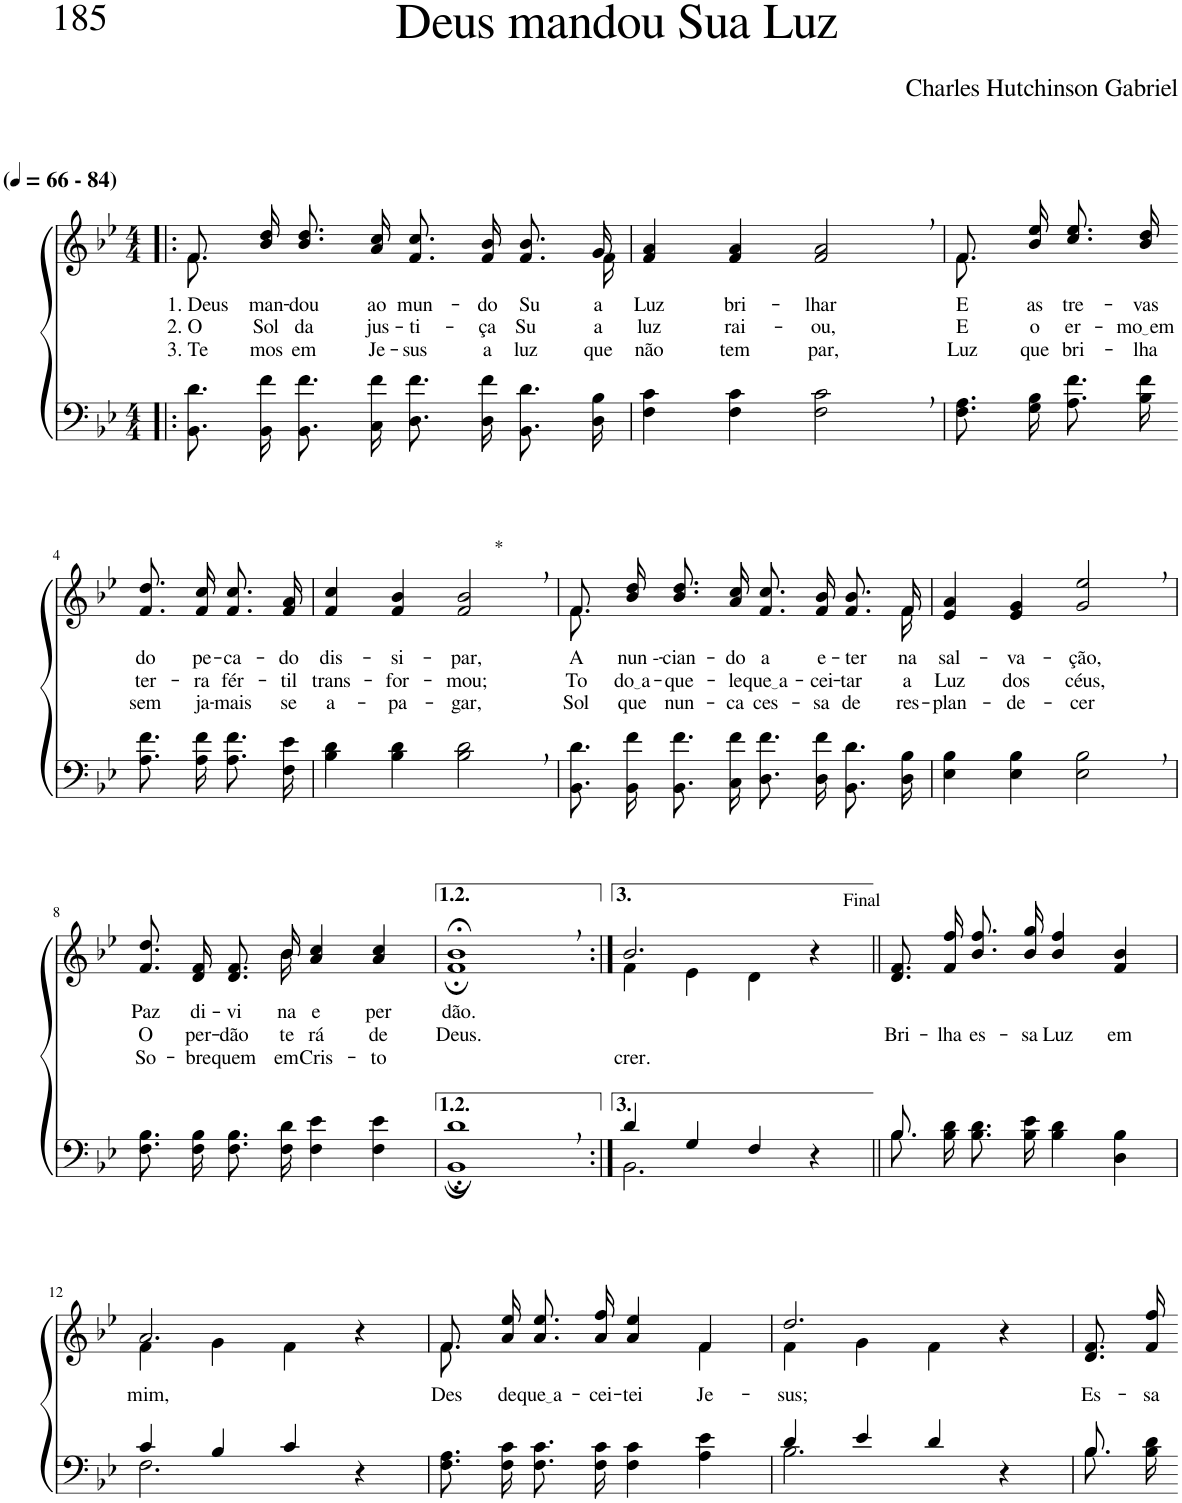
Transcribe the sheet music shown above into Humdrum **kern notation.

**kern	**kern	**text	**text	**text
*part2	*part1	*part1	*part1	*part1
*staff2	*staff1	*staff1	*staff1	*staff1
*I"Parte III e IV	*I"Parte I e II	*	*	*
*clefF4	*clefG2	*	*	*
*Trd2c3	*Trd2c3	*	*	*
*k[b-e-]	*k[b-e-]	*	*	*
*M4/4	*M4/4	*	*	*
*MM66	*MM66	*	*	*
=1!|:	=1!|:	=1!|:	=1!|:	=1!|:
*	*^	*	*	*
!	!LO:TX:a:B:t=(	!	!	!	!
!	!LO:TX:a:B:t=- 84)	!	!	!	!
!	!	!	!LO:LY:b	!LO:LY:b	!LO:LY:b
8.BB-\ 8.d\L	8.f/L	8.f\L	1. Deus	2. O	3. Te-
!	!	!	!LO:LY:b	!LO:LY:b	!LO:LY:b
16BB-\ 16f\Jk	16b-/ 16dd/Jk	2.ryy	man-	Sol	-mos
!	!	!	!LO:LY:b	!LO:LY:b	!LO:LY:b
8.BB-\ 8.f\L	8.b-\ 8.dd\L	.	-dou	da	em
!	!	!	!LO:LY:b	!LO:LY:b	!LO:LY:b
16C\ 16f\Jk	16a\ 16cc\Jk	.	ao	jus-	Je-
!	!	!	!LO:LY:b	!LO:LY:b	!LO:LY:b
8.D\ 8.f\L	8.f/ 8.cc/L	.	mun-	-ti-	-sus
!	!	!	!LO:LY:b	!LO:LY:b	!LO:LY:b
16D\ 16f\Jk	16f/ 16b-/Jk	.	-do	-ça	a
!	!	!	!LO:LY:b	!LO:LY:b	!LO:LY:b
8.BB-\ 8.d\L	8.f/ 8.b-/L	.	Su-	Su	luz
!	!	!	!LO:LY:b	!LO:LY:b	!LO:LY:b
16D\ 16B-\Jk	16g/Jk	16f\Jk	-a	a	que
=2	=2	=2	=2	=2	=2
!	!	!	!LO:LY:b	!LO:LY:b	!LO:LY:b
*	*v	*v	*	*	*
4F\ 4c\	4f/ 4a/	Luz	luz	não
!	!	!LO:LY:b	!LO:LY:b	!LO:LY:b
4F\ 4c\	4f/ 4a/	bri-	rai-	tem
!	!	!LO:LY:b	!LO:LY:b	!LO:LY:b
2F\, 2c\,	2f/, 2a/,	-lhar	-ou,	par,
=3	=3	=3	=3	=3
*	*^	*	*	*
!	!	!	!LO:LY:b	!LO:LY:b	!LO:LY:b
8.F\ 8.A\L	8.f\L	8.f\	E	E	Luz
!	!	!	!LO:LY:b	!LO:LY:b	!LO:LY:b
16G\ 16B-\Jk	16b-\ 16ee-\Jk	4ryy	as	o	que
!	!	!	!LO:LY:b	!LO:LY:b	!LO:LY:b
8.A\ 8.f\L	8.cc\ 8.ee-\L	.	tre-	er-	bri-
!	!	!	!LO:LY:b	!LO:LY:b	!LO:LY:b
16B-\ 16f\Jk	16b-\ 16dd\Jk	16ryy	-vas	mo em	-lha
!!LO:LB:g=z
=4-	=4-	=4-	=4-	=4-	=4-
!	!	!	!LO:LY:b	!LO:LY:b	!LO:LY:b
*	*v	*v	*	*	*
8.A\ 8.f\L	8.f/ 8.dd/L	do	ter-	sem
!	!	!LO:LY:b	!LO:LY:b	!LO:LY:b
16A\ 16f\Jk	16f/ 16cc/Jk	pe-	-ra	ja-
!	!	!LO:LY:b	!LO:LY:b	!LO:LY:b
8.A\ 8.f\L	8.f/ 8.cc/L	-ca-	fér-	-mais
!	!	!LO:LY:b	!LO:LY:b	!LO:LY:b
16F\ 16e-\Jk	16f/ 16a/Jk	-do	-til	se
=5	=5	=5	=5	=5
!	!	!LO:LY:b	!LO:LY:b	!LO:LY:b
4B-\ 4d\	4f/ 4cc/	dis-	trans-	a-
!	!	!LO:LY:b	!LO:LY:b	!LO:LY:b
4B-\ 4d\	4f/ 4b-/	-si-	-for-	-pa-
!	!LO:TX:a:t=*	!	!	!
!	!	!LO:LY:b	!LO:LY:b	!LO:LY:b
2B-\, 2d\,	2f/, 2b-/,	-par,	-mou;	-gar,
=6	=6	=6	=6	=6
*	*^	*	*	*
!	!	!	!LO:LY:b	!LO:LY:b	!LO:LY:b
8.BB-\ 8.d\L	8.f/L	8.f\L	A-	To-	Sol
!	!	!	!LO:LY:b	!LO:LY:b	!LO:LY:b
16BB-\ 16f\Jk	16b-/ 16dd/Jk	2.ryy	-nun --	do a	que
!	!	!	!LO:LY:b	!LO:LY:b	!LO:LY:b
8.BB-\ 8.f\L	8.b-\ 8.dd\L	.	-cian-	-que-	nun-
!	!	!	!LO:LY:b	!LO:LY:b	!LO:LY:b
16C\ 16f\Jk	16a\ 16cc\Jk	.	-do	-le	-ca
!	!	!	!LO:LY:b	!LO:LY:b	!LO:LY:b
8.D\ 8.f\L	8.f/ 8.cc/L	.	a	que a	ces-
!	!	!	!LO:LY:b	!LO:LY:b	!LO:LY:b
16D\ 16f\Jk	16f/ 16b-/Jk	.	e-	-cei-	-sa
!	!	!	!LO:LY:b	!LO:LY:b	!LO:LY:b
8.BB-\ 8.d\L	8.f/ 8.b-/L	.	-ter-	-tar	de
!	!	!	!LO:LY:b	!LO:LY:b	!LO:LY:b
16D\ 16B-\Jk	16f/Jk	16f\Jk	-na	a	res-
=7	=7	=7	=7	=7	=7
!	!	!	!LO:LY:b	!LO:LY:b	!LO:LY:b
*	*v	*v	*	*	*
4E-\ 4B-\	4e-/ 4a/	sal-	Luz	-plan-
!	!	!LO:LY:b	!LO:LY:b	!LO:LY:b
4E-\ 4B-\	4e-/ 4g/	-va-	dos	-de-
!	!	!LO:LY:b	!LO:LY:b	!LO:LY:b
2E-\, 2B-\,	2g/, 2ee-/,	-ção,	céus,	-cer
!!LO:LB:g=z
=8	=8	=8	=8	=8
*	*^	*	*	*
!	!	!	!LO:LY:b	!LO:LY:b	!LO:LY:b
8.F\ 8.B-\L	4..ryy	8.f/ 8.dd/L	Paz	O	So-
!	!	!	!LO:LY:b	!LO:LY:b	!LO:LY:b
16F\ 16B-\Jk	.	16d/ 16f/Jk	di-	per-	-bre
!	!	!	!LO:LY:b	!LO:LY:b	!LO:LY:b
8.F\ 8.B-\L	.	8.d/ 8.f/L	-vi-	-dão	quem
!	!	!	!LO:LY:b	!LO:LY:b	!
!	!	!	!	!	!LO:LY:b
16F\ 16d\Jk	16b-\	16b-/Jk	.	.	em
!	!	!	!LO:LY:b	!LO:LY:b	!LO:LY:b
4F\ 4e-\	2ryy	4a/ 4cc/	e	-rá	Cris-
!	!	!	!LO:LY:b	!LO:LY:b	!LO:LY:b
4F\ 4e-\	.	4a/ 4cc/	per-	de	-to
=9	=9	=9	=9	=9	=9
*^	*	*	*	*	*
!	!	!	!	!LO:LY:b	!LO:LY:b	!
1d;,	1BB-;	1b-;<,	1f;	-dão.	Deus.	.
=10:|!	=10:|!	=10:|!	=10:|!	=10:|!	=10:|!	=10:|!
!	!	!	!	!	!	!LO:LY:b
4d/	2.BB-\	2.b-/	4f\	.	.	crer.
4G/	.	.	4e-\	.	.	.
4F/	.	.	4d\	.	.	.
!	!	!LO:TX:a:t=Final	!	!	!	!
4r	4ryy	4r	4ryy	.	.	.
=11||	=11||	=11||	=11||	=11||	=11||	=11||
!	!	!	!	!	!LO:LY:b	!
*	*	*v	*v	*	*	*
8.B-\L	8.B-/	8.d/ 8.f/L	.	Bri-	.
!	!	!	!	!LO:LY:b	!
16B-\ 16d\Jk	2ryy	16f/ 16ff/Jk	.	-lha	.
!	!	!	!	!LO:LY:b	!
8.B-\ 8.d\L	.	8.b-\ 8.ff\L	.	es-	.
!	!	!	!	!LO:LY:b	!
16B-\ 16e-\Jk	.	16b-\ 16gg\Jk	.	-sa	.
!	!	!	!	!LO:LY:b	!
4B-\ 4d\	.	4b-/ 4ff/	.	Luz	.
.	4ryy	.	.	.	.
!	!	!	!	!LO:LY:b	!
4D\ 4B-\	.	4f/ 4b-/	.	em	.
.	16ryy	.	.	.	.
!!LO:LB:g=z
=12	=12	=12	=12	=12	=12
*	*	*^	*	*	*
!	!	!	!	!LO:LY:b	!	!
4c/	2.F\	2.a/	4f\	mim,	.	.
4B-/	.	.	4g\	.	.	.
4c/	.	.	4f\	.	.	.
4r	4ryy	4r	4ryy	.	.	.
=13	=13	=13	=13	=13	=13	=13
!	!	!	!	!LO:LY:b	!	!
*v	*v	*	*	*	*	*
8.F\ 8.A\L	8.f\L	8.f\	Des-	.	.
!	!	!	!LO:LY:b	!	!
16F\ 16c\Jk	16a\ 16ee-\Jk	16ryy	-de	.	.
!	!	!	!LO:LY:b	!	!
*	*v	*v	*	*	*
8.F\ 8.c\L	8.a\ 8.ee-\L	que a	.	.
!	!	!LO:LY:b	!	!
16F\ 16c\Jk	16a\ 16ff\Jk	-cei-	.	.
!	!	!LO:LY:b	!	!
4F\ 4c\	4a/ 4ee-/	-tei	.	.
*	*^	*	*	*
!	!	!	!LO:LY:b	!	!
4A\ 4e-\	4f/	4f\	Je-	.	.
=14	=14	=14	=14	=14	=14
*^	*	*	*	*	*
!	!	!	!	!LO:LY:b	!	!
4d/	2.B-\	2.dd/	4f\	-sus;	.	.
4e-/	.	.	4g\	.	.	.
4d/	.	.	4f\	.	.	.
4r	4ryy	4r	4ryy	.	.	.
=15	=15	=15	=15	=15	=15	=15
!	!	!	!	!LO:LY:b	!	!
*	*	*v	*v	*	*	*
8.B-\L	8.B-/	8.d/ 8.f/L	Es-	.	.
!	!	!	!LO:LY:b	!	!
16B-\ 16d\Jk	16ryy	16f/ 16ff/Jk	-sa	.	.
*v	*v	*	*	*	*
=-	=-	=-	=-	=-
*-	*-	*-	*-	*-
